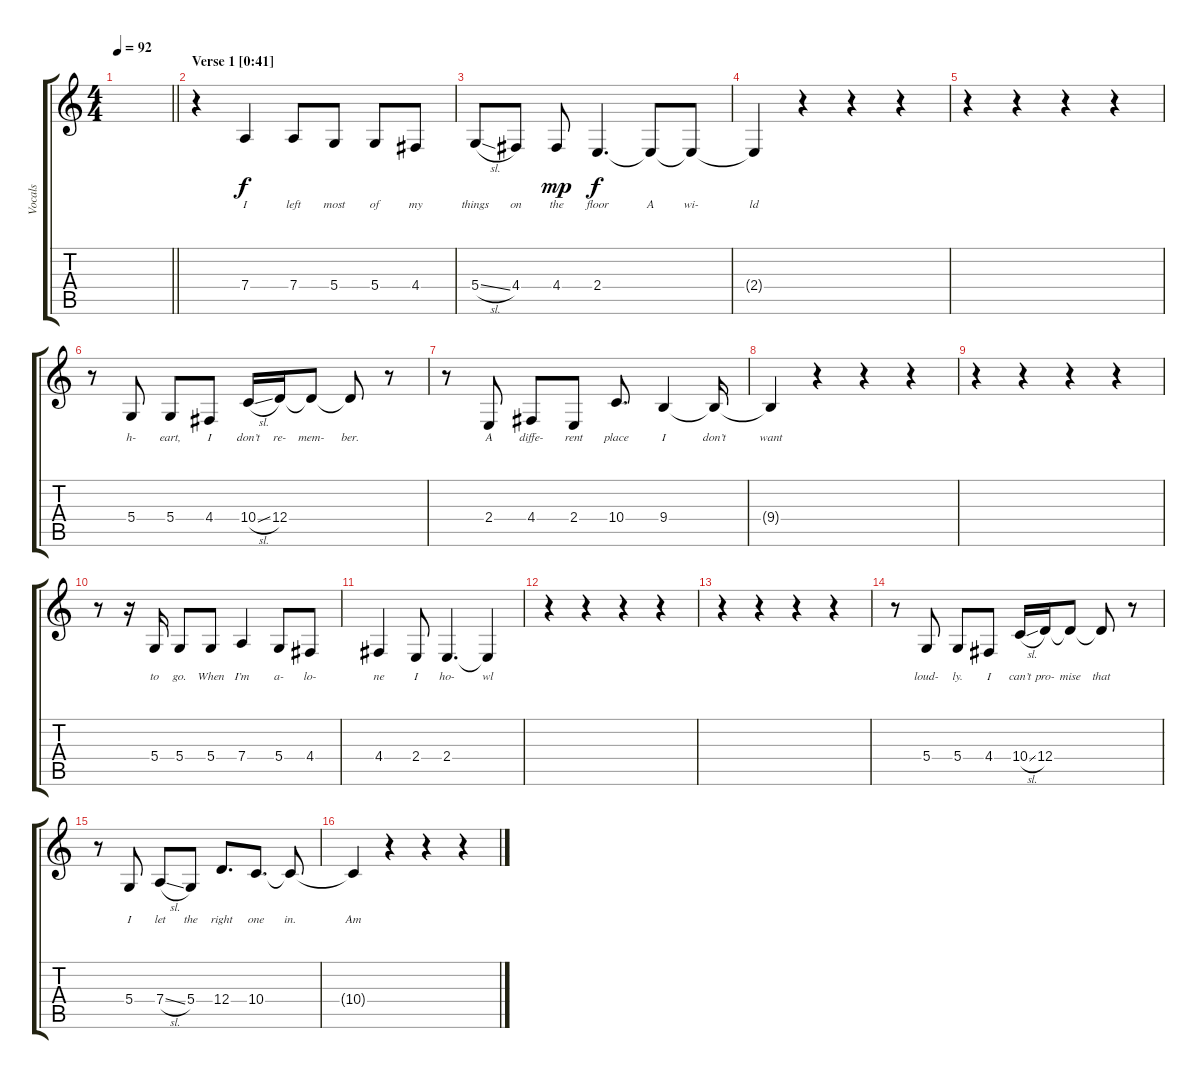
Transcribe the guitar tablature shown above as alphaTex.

\track ("Vocals" "Vocals") {instrument clarinet}
\staff {score tabs}
\tuning (E4 B3 G3 D3 A2 E2) {hide}
\ts (4 4)
\tempo 92
\clef g2
\barLineRight lightlight
\ks c
|
\section ("" "Verse 1 [0:41]")
r.4 7.4.4{lyrics (0 "I") lyrics (1 "") lyrics (2 "") lyrics (3 "") lyrics (4 "")} 7.4.8{lyrics (0 "left") lyrics (1 "") lyrics (2 "") lyrics (3 "") lyrics (4 "")} 5.4.8{lyrics (0 "most") lyrics (1 "") lyrics (2 "") lyrics (3 "") lyrics (4 "")} 5.4.8{lyrics (0 "of") lyrics (1 "") lyrics (2 "") lyrics (3 "") lyrics (4 "")} 4.4.8{lyrics (0 "my") lyrics (1 "") lyrics (2 "") lyrics (3 "") lyrics (4 "")} |
5.4{sl}.8{lyrics (0 "things") lyrics (1 "") lyrics (2 "") lyrics (3 "") lyrics (4 "")} 4.4.8{lyrics (0 "on") lyrics (1 "") lyrics (2 "") lyrics (3 "") lyrics (4 "")} 4.4.8{lyrics (0 "the") lyrics (1 "") lyrics (2 "") lyrics (3 "") lyrics (4 "") dy mp} 2.4.4{d lyrics (0 "floor") lyrics (1 "") lyrics (2 "") lyrics (3 "") lyrics (4 "") dy f} 2.4{t}.8{lyrics (0 "A") lyrics (1 "") lyrics (2 "") lyrics (3 "") lyrics (4 "")} 2.4{t}.8{lyrics (0 "wi-") lyrics (1 "") lyrics (2 "") lyrics (3 "") lyrics (4 "")} |
2.4{t}.4{lyrics (0 "ld") lyrics (1 "") lyrics (2 "") lyrics (3 "") lyrics (4 "")} r.4 r.4 r.4 |
r.4 r.4 r.4 r.4 |
r.8 5.4.8{lyrics (0 "h-") lyrics (1 "") lyrics (2 "") lyrics (3 "") lyrics (4 "")} 5.4.8{lyrics (0 "eart,") lyrics (1 "") lyrics (2 "") lyrics (3 "") lyrics (4 "")} 4.4.8{lyrics (0 "I") lyrics (1 "") lyrics (2 "") lyrics (3 "") lyrics (4 "")} 10.4{sl}.16{lyrics (0 "don’t") lyrics (1 "") lyrics (2 "") lyrics (3 "") lyrics (4 "")} 12.4.16{lyrics (0 "re-") lyrics (1 "") lyrics (2 "") lyrics (3 "") lyrics (4 "")} 12.4{t}.8{lyrics (0 "mem-") lyrics (1 "") lyrics (2 "") lyrics (3 "") lyrics (4 "")} 12.4{t}.8{lyrics (0 "ber.") lyrics (1 "") lyrics (2 "") lyrics (3 "") lyrics (4 "")} r.8 |
r.8 2.4.8{lyrics (0 "A") lyrics (1 "") lyrics (2 "") lyrics (3 "") lyrics (4 "")} 4.4.8{lyrics (0 "diffe-") lyrics (1 "") lyrics (2 "") lyrics (3 "") lyrics (4 "")} 2.4.8{lyrics (0 "rent") lyrics (1 "") lyrics (2 "") lyrics (3 "") lyrics (4 "")} 10.4.8{d lyrics (0 "place") lyrics (1 "") lyrics (2 "") lyrics (3 "") lyrics (4 "")} 9.4.4{lyrics (0 "I") lyrics (1 "") lyrics (2 "") lyrics (3 "") lyrics (4 "")} 9.4{t}.16{lyrics (0 "don’t") lyrics (1 "") lyrics (2 "") lyrics (3 "") lyrics (4 "")} |
9.4{t}.4{lyrics (0 "want") lyrics (1 "") lyrics (2 "") lyrics (3 "") lyrics (4 "")} r.4 r.4 r.4 |
r.4 r.4 r.4 r.4 |
r.8 r.16 5.4.16{lyrics (0 "to") lyrics (1 "") lyrics (2 "") lyrics (3 "") lyrics (4 "")} 5.4.8{lyrics (0 "go.") lyrics (1 "") lyrics (2 "") lyrics (3 "") lyrics (4 "")} 5.4.8{lyrics (0 "When") lyrics (1 "") lyrics (2 "") lyrics (3 "") lyrics (4 "")} 7.4.4{lyrics (0 "I’m") lyrics (1 "") lyrics (2 "") lyrics (3 "") lyrics (4 "")} 5.4.8{lyrics (0 "a-") lyrics (1 "") lyrics (2 "") lyrics (3 "") lyrics (4 "")} 4.4.8{lyrics (0 "lo-") lyrics (1 "") lyrics (2 "") lyrics (3 "") lyrics (4 "")} |
4.4.4{lyrics (0 "ne") lyrics (1 "") lyrics (2 "") lyrics (3 "") lyrics (4 "")} 2.4.8{lyrics (0 "I") lyrics (1 "") lyrics (2 "") lyrics (3 "") lyrics (4 "")} 2.4.4{d lyrics (0 "ho-") lyrics (1 "") lyrics (2 "") lyrics (3 "") lyrics (4 "")} 2.4{t}.4{lyrics (0 "wl") lyrics (1 "") lyrics (2 "") lyrics (3 "") lyrics (4 "")} |
r.4 r.4 r.4 r.4 |
r.4 r.4 r.4 r.4 |
r.8 5.4.8{lyrics (0 "loud-") lyrics (1 "") lyrics (2 "") lyrics (3 "") lyrics (4 "")} 5.4.8{lyrics (0 "ly.") lyrics (1 "") lyrics (2 "") lyrics (3 "") lyrics (4 "")} 4.4.8{lyrics (0 "I") lyrics (1 "") lyrics (2 "") lyrics (3 "") lyrics (4 "")} 10.4{sl}.16{lyrics (0 "can’t") lyrics (1 "") lyrics (2 "") lyrics (3 "") lyrics (4 "")} 12.4.16{lyrics (0 "pro-") lyrics (1 "") lyrics (2 "") lyrics (3 "") lyrics (4 "")} 12.4{t}.8{lyrics (0 "mise") lyrics (1 "") lyrics (2 "") lyrics (3 "") lyrics (4 "")} 12.4{t}.8{lyrics (0 "that") lyrics (1 "") lyrics (2 "") lyrics (3 "") lyrics (4 "")} r.8 |
r.8 5.4.8{lyrics (0 "I") lyrics (1 "") lyrics (2 "") lyrics (3 "") lyrics (4 "")} 7.4{sl}.8{lyrics (0 "let") lyrics (1 "") lyrics (2 "") lyrics (3 "") lyrics (4 "")} 5.4.8{lyrics (0 "the") lyrics (1 "") lyrics (2 "") lyrics (3 "") lyrics (4 "")} 12.4.8{d lyrics (0 "right") lyrics (1 "") lyrics (2 "") lyrics (3 "") lyrics (4 "")} 10.4.8{d lyrics (0 "one") lyrics (1 "") lyrics (2 "") lyrics (3 "") lyrics (4 "")} 10.4{t}.8{lyrics (0 "in.") lyrics (1 "") lyrics (2 "") lyrics (3 "") lyrics (4 "")} |
10.4{t}.4{lyrics (0 "Am") lyrics (1 "") lyrics (2 "") lyrics (3 "") lyrics (4 "")} r.4 r.4 r.4
